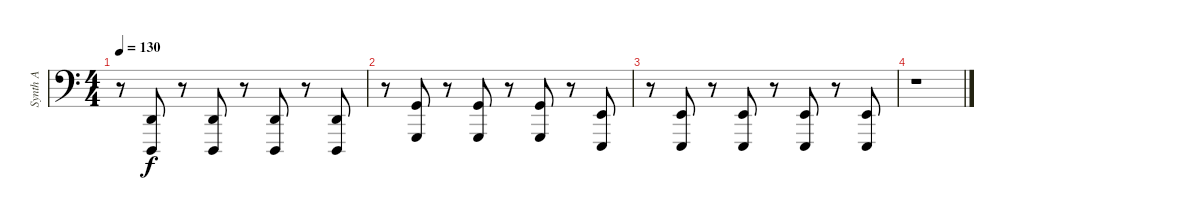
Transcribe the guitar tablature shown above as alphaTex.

\track ("Synth A" "Synth A") {instrument synthbrass1}
\staff {score}
\tuning (G2 D2 A1 E1 B0) {hide}
\ts (4 4)
\tempo 130
\clef f4
\ks aminor
r.8{dy f} (5.3 3.5).8 r.8 (5.3 3.5).8 r.8 (5.3 3.5).8 r.8 (5.3 3.5).8 |
r.8 (5.2 3.4).8 r.8 (5.2 3.4).8 r.8 (5.2 3.4).8 r.8 (7.3 5.5).8 |
r.8 (7.3 5.5).8 r.8 (7.3 5.5).8 r.8 (7.3 5.5).8 r.8 (7.3 5.5).8 |
r.1
